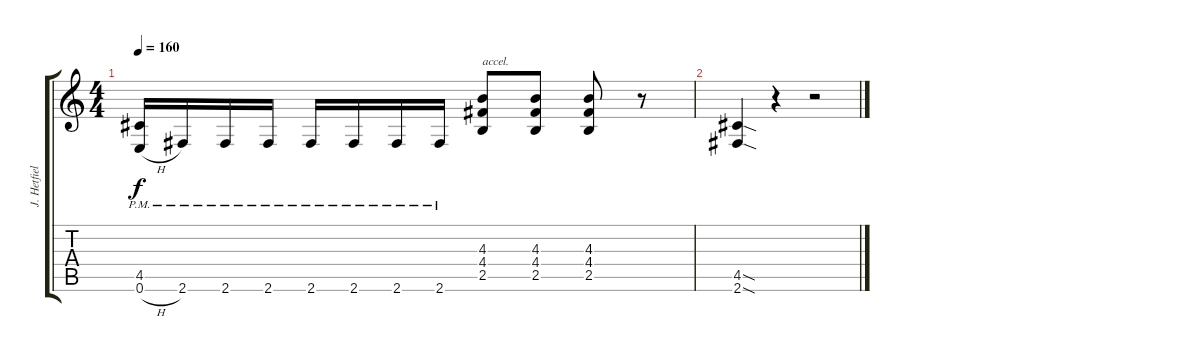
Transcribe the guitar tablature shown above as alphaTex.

\track ("J. Hetfield - Rhythm guitar" "J. Hetfiel") {instrument distortionguitar}
\staff {score tabs}
\tuning (E4 B3 G3 D3 A2 E2) {hide}
\ts (4 4)
\tempo 160
\clef g2
\ks c
(4.5{pm} 0.6{h pm}).16{dy f} 2.6{pm}.16 2.6{pm}.16 2.6{pm}.16 2.6{pm}.16 2.6{pm}.16 2.6{pm}.16 2.6{pm}.16 (4.3 4.4 2.5).8{txt "accel."} (4.3 4.4 2.5).8 (4.3 4.4 2.5).8 r.8 |
(4.5{sod} 2.6{sod}).4 r.4 r.2
